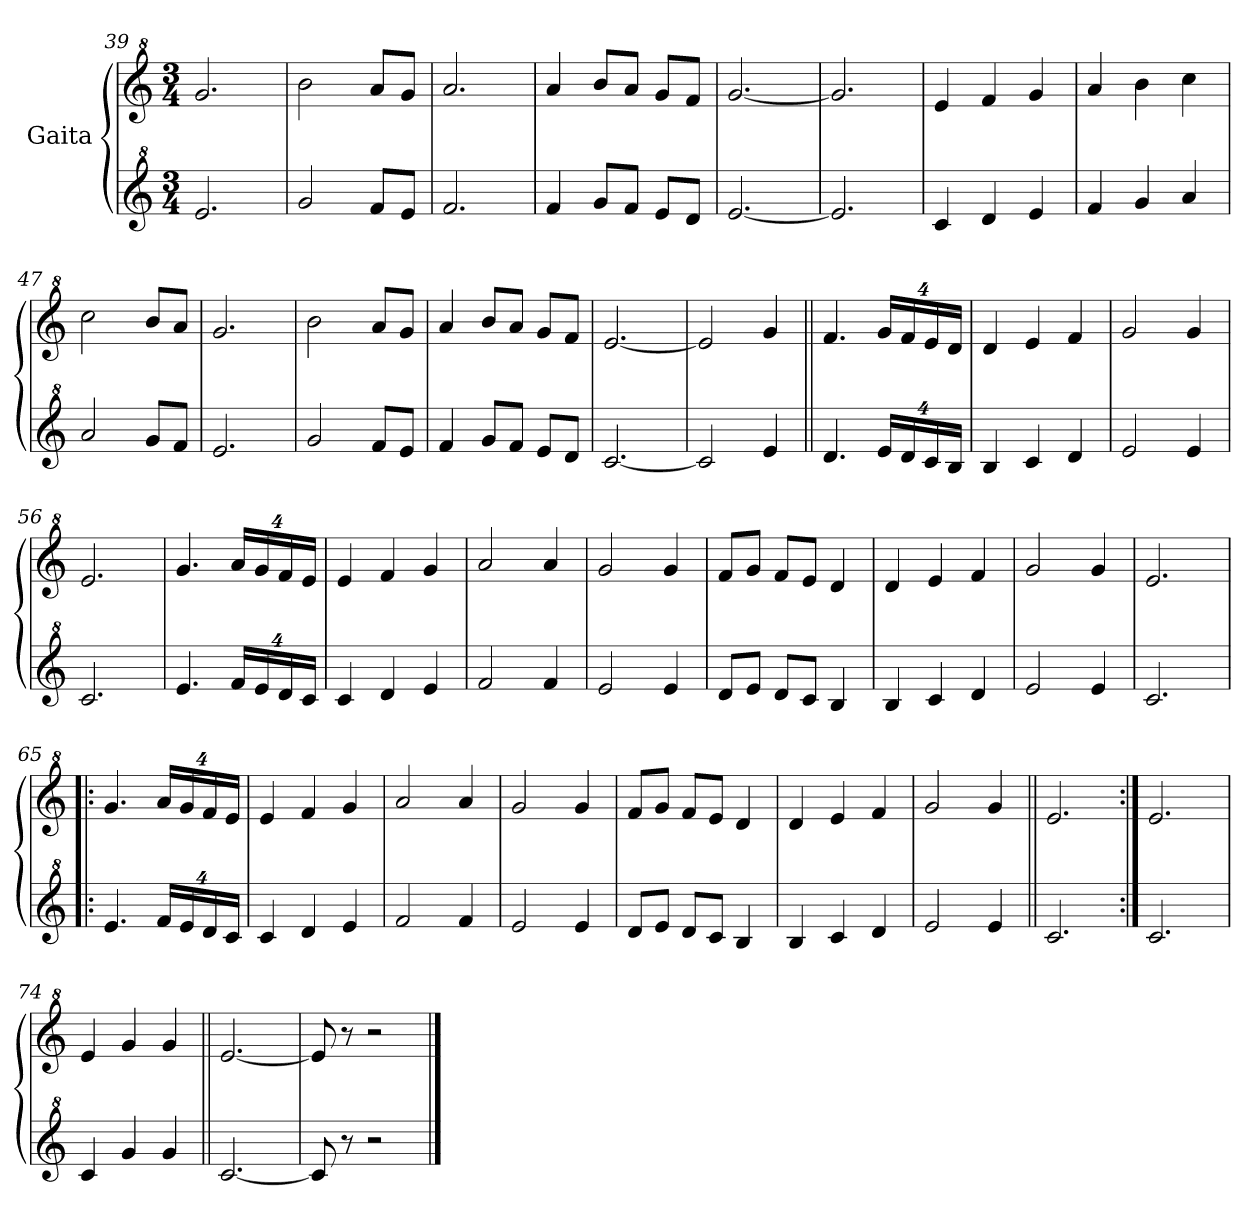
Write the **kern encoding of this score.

**kern	**kern
*part2	*part1
*staff2	*staff1
*I"Gaita	*I"Gaita
!!LO:LB:g=z
*clefG^2	*clefG^2
*k[]	*k[]
*M3/4	*M3/4
=39	=39
2.ee/	2.gg/
=40	=40
2gg/	2bb\
8ff/L	8aa/L
8ee/J	8gg/J
=41	=41
2.ff/	2.aa/
=42	=42
4ff/	4aa/
8gg/L	8bb/L
8ff/J	8aa/J
8ee/L	8gg/L
8dd/J	8ff/J
=43	=43
[2.ee/	[2.gg/
=44	=44
2.ee/]	2.gg/]
=45	=45
4cc/	4ee/
4dd/	4ff/
4ee/	4gg/
=46	=46
4ff/	4aa/
4gg/	4bb\
4aa/	4ccc\
=47	=47
2aa/	2ccc\
8gg/L	8bb/L
8ff/J	8aa/J
=48	=48
2.ee/	2.gg/
=49	=49
2gg/	2bb\
8ff/L	8aa/L
8ee/J	8gg/J
=50	=50
4ff/	4aa/
8gg/L	8bb/L
8ff/J	8aa/J
8ee/L	8gg/L
8dd/J	8ff/J
=51	=51
[2.cc/	[2.ee/
!!LO:LB:g=z
=52	=52
2cc/]	2ee/]
4ee/	4gg/
=53||	=53||
4.dd/	4.ff/
*Xbrackettup	*Xbrackettup
32%3ee/L	32%3gg/L
32%3dd/	32%3ff/
32%3cc/	32%3ee/
32%3b/J	32%3dd/J
=54	=54
4b/	4dd/
4cc/	4ee/
4dd/	4ff/
=55	=55
2ee/	2gg/
4ee/	4gg/
=56	=56
2.cc/	2.ee/
=57	=57
4.ee/	4.gg/
32%3ff/L	32%3aa/L
32%3ee/	32%3gg/
32%3dd/	32%3ff/
32%3cc/J	32%3ee/J
=58	=58
4cc/	4ee/
4dd/	4ff/
4ee/	4gg/
=59	=59
2ff/	2aa/
4ff/	4aa/
=60	=60
2ee/	2gg/
4ee/	4gg/
=61	=61
8dd/L	8ff/L
8ee/J	8gg/J
8dd/L	8ff/L
8cc/J	8ee/J
4b/	4dd/
=62	=62
4b/	4dd/
4cc/	4ee/
4dd/	4ff/
!!LO:LB:g=z
=63	=63
2ee/	2gg/
4ee/	4gg/
=64	=64
2.cc/	2.ee/
=65!|:	=65!|:
4.ee/	4.gg/
32%3ff/L	32%3aa/L
32%3ee/	32%3gg/
32%3dd/	32%3ff/
32%3cc/J	32%3ee/J
=66	=66
4cc/	4ee/
4dd/	4ff/
4ee/	4gg/
=67	=67
2ff/	2aa/
4ff/	4aa/
=68	=68
2ee/	2gg/
4ee/	4gg/
=69	=69
8dd/L	8ff/L
8ee/J	8gg/J
8dd/L	8ff/L
8cc/J	8ee/J
4b/	4dd/
=70	=70
4b/	4dd/
4cc/	4ee/
4dd/	4ff/
=71	=71
2ee/	2gg/
4ee/	4gg/
=72||	=72||
2.cc/	2.ee/
=73:|!	=73:|!
2.cc/	2.ee/
=74	=74
4cc/	4ee/
4gg/	4gg/
4gg/	4gg/
!!LO:PB:g=z
=75||	=75||
[2.cc/	[2.ee/
=76	=76
8cc/]	8ee/]
8r	8r
2r	2r
==	==
*-	*-
